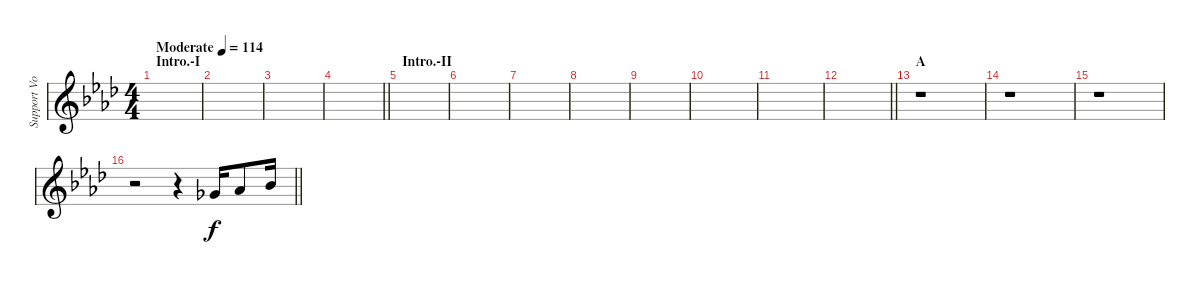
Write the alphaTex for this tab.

\track ("Support Vocals" "Support Vo") {instrument lead6voice}
\staff {score}
\tuning (D4 A3 F3 C3 G2 D2) {hide}
\ts (4 4)
\section ("" "Intro.-I")
\tempo (114 "Moderate")
\clef g2
\ks ab
|
|
|
\barLineRight lightlight
|
\section ("" "Intro.-II")
|
|
|
|
|
|
|
\barLineRight lightlight
|
\section ("" "A")
r.1 |
r.1 |
r.1 |
\barLineRight lightlight
r.2 r.4 4.1.16 6.1.8 8.1.16
